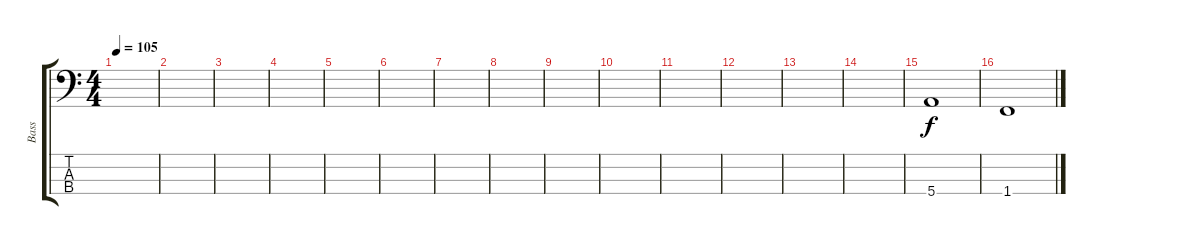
\track ("Bass" "Bass") {instrument electricbasspick}
\staff {score tabs}
\tuning (G2 D2 A1 E1) {hide}
\ts (4 4)
\tempo 105
\clef f4
\ks c
|
|
|
|
|
|
|
|
|
|
|
|
|
|
5.4.1 |
1.4.1
